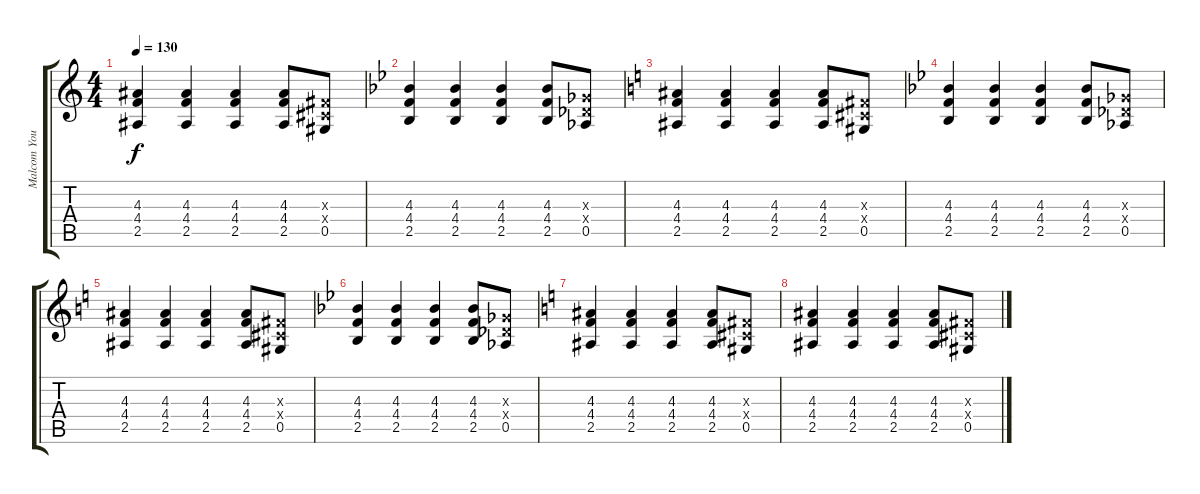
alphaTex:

\track ("Malcom Young" "Malcom You") {instrument overdrivenguitar}
\staff {score tabs}
\tuning (Eb4 Bb3 Gb3 Db3 Ab2 Eb2) {hide}
\ts (4 4)
\tempo 130
\clef g2
\ks c
(4.3 4.4 2.5).4{dy f} (4.3 4.4 2.5).4 (4.3 4.4 2.5).4 (4.3 4.4 2.5).8 (0.3{x} 0.4{x} 0.5).8 |
\ks bb
(4.3 4.4 2.5).4{volume 3} (4.3 4.4 2.5).4 (4.3 4.4 2.5).4 (4.3 4.4 2.5).8 (0.3{x} 0.4{x} 0.5).8 |
\ks c
(4.3 4.4 2.5).4 (4.3 4.4 2.5).4 (4.3 4.4 2.5).4 (4.3 4.4 2.5).8 (0.3{x} 0.4{x} 0.5).8 |
\ks bb
(4.3 4.4 2.5).4 (4.3 4.4 2.5).4 (4.3 4.4 2.5).4 (4.3 4.4 2.5).8 (0.3{x} 0.4{x} 0.5).8 |
\ks c
(4.3 4.4 2.5).4 (4.3 4.4 2.5).4 (4.3 4.4 2.5).4 (4.3 4.4 2.5).8 (0.3{x} 0.4{x} 0.5).8 |
\ks bb
(4.3 4.4 2.5).4{volume 0} (4.3 4.4 2.5).4 (4.3 4.4 2.5).4 (4.3 4.4 2.5).8 (0.3{x} 0.4{x} 0.5).8 |
\ks c
(4.3 4.4 2.5).4 (4.3 4.4 2.5).4 (4.3 4.4 2.5).4 (4.3 4.4 2.5).8 (0.3{x} 0.4{x} 0.5).8 |
(4.3 4.4 2.5).4 (4.3 4.4 2.5).4 (4.3 4.4 2.5).4 (4.3 4.4 2.5).8 (0.3{x} 0.4{x} 0.5).8
